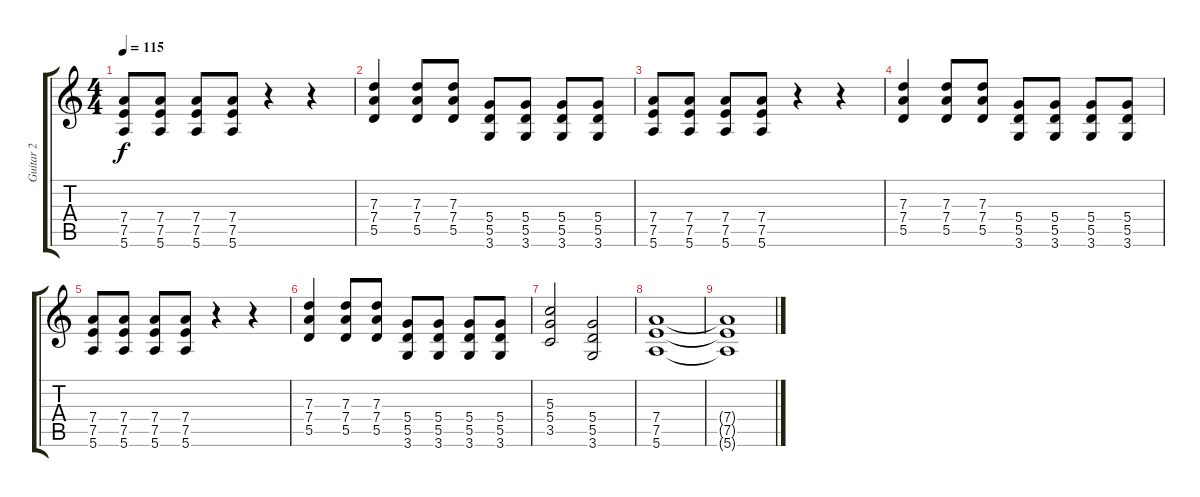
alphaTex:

\track ("Guitar 2" "Guitar 2") {instrument distortionguitar}
\staff {score tabs}
\tuning (E4 B3 G3 D3 A2 E2) {hide}
\ts (4 4)
\tempo 115
\clef g2
\ks c
(7.4 7.5 5.6).8{dy f} (7.4 7.5 5.6).8 (7.4 7.5 5.6).8 (7.4 7.5 5.6).8 r.4 r.4 |
(7.3 7.4 5.5).4 (7.3 7.4 5.5).8 (7.3 7.4 5.5).8 (5.4 5.5 3.6).8 (5.4 5.5 3.6).8 (5.4 5.5 3.6).8 (5.4 5.5 3.6).8 |
(7.4 7.5 5.6).8 (7.4 7.5 5.6).8 (7.4 7.5 5.6).8 (7.4 7.5 5.6).8 r.4 r.4 |
(7.3 7.4 5.5).4 (7.3 7.4 5.5).8 (7.3 7.4 5.5).8 (5.4 5.5 3.6).8 (5.4 5.5 3.6).8 (5.4 5.5 3.6).8 (5.4 5.5 3.6).8 |
(7.4 7.5 5.6).8 (7.4 7.5 5.6).8 (7.4 7.5 5.6).8 (7.4 7.5 5.6).8 r.4 r.4 |
(7.3 7.4 5.5).4 (7.3 7.4 5.5).8 (7.3 7.4 5.5).8 (5.4 5.5 3.6).8 (5.4 5.5 3.6).8 (5.4 5.5 3.6).8 (5.4 5.5 3.6).8 |
(5.3 5.4 3.5).2 (5.4 5.5 3.6).2 |
(7.4 7.5 5.6).1 |
(7.4{t} 7.5{t} 5.6{t}).1
